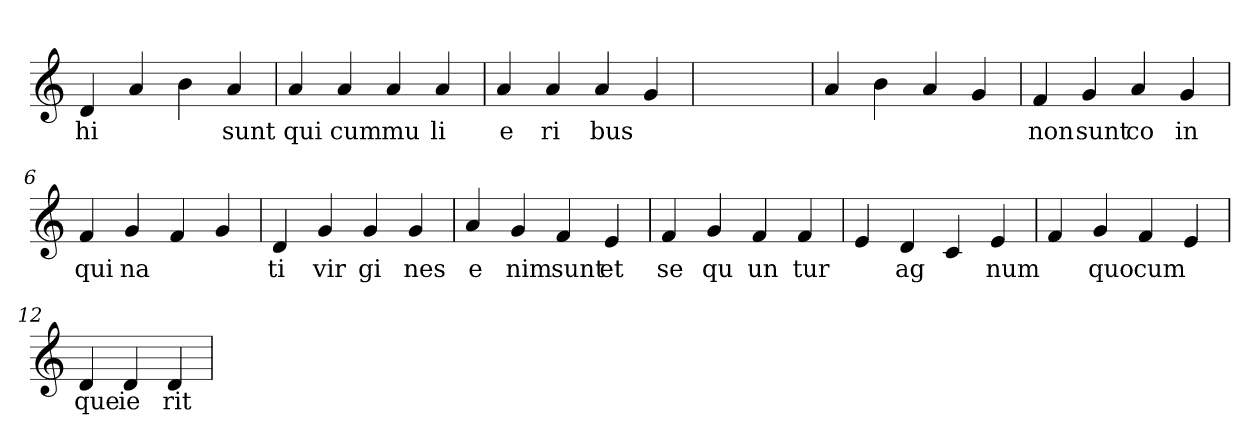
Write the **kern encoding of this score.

**kern	**text
*part1	*part1
*staff1	*staff1
*clefG2	*
=1	=1
4d	hi
4a	.
4b	.
4a	sunt
=2	=2
4a	qui
4a	cum
4a	mu
4a	li
=3	=3
4a	e
4a	ri
4a	bus
4g	.
=4	=4
1ryy	.
=4	=4
4a	.
4b	.
4a	.
4g	.
=5	=5
4f	non
4g	sunt
4a	co
4g	in
=6	=6
4f	qui
4g	na
4f	.
4g	.
=7	=7
4d	ti
4g	vir
4g	gi
4g	nes
=8	=8
4a	e
4g	nim
4f	sunt
4e	et
=9	=9
4f	se
4g	qu
4f	un
4f	tur
=10	=10
4e	.
4d	ag
4c	.
4e	num
=11	=11
4f	.
4g	quo
4f	cum
4e	.
=12	=12
4d	que
4d	ie
4d	rit
=	=
*-	*-
